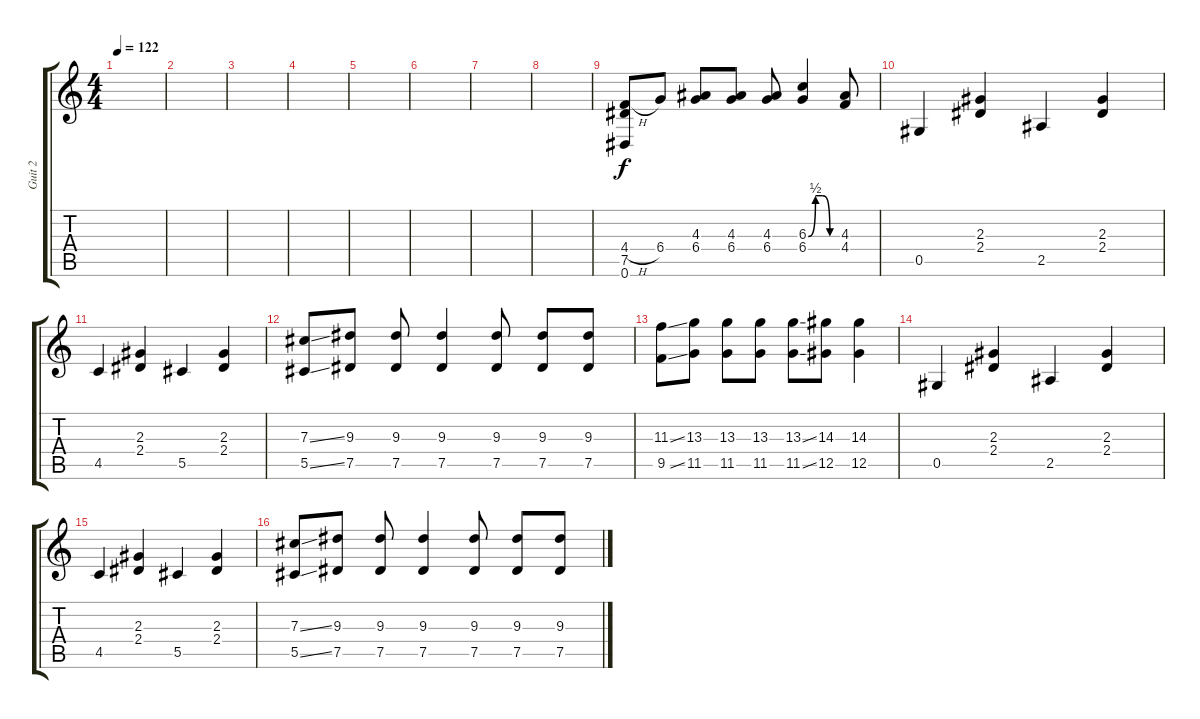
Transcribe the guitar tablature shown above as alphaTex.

\track ("Guit 2" "Guit 2") {instrument distortionguitar}
\staff {score tabs}
\tuning (Eb4 Bb3 Gb3 Db3 Ab2 Eb2) {hide}
\ts (4 4)
\tempo 122
\clef g2
\ks c
|
|
|
|
|
|
|
|
(4.4{h} 7.5 0.6).8 6.4.8 (4.3 6.4).8 (4.3 6.4).8 (4.3 6.4).8 (6.3{be (custom 0 0 15 2 30 2 45 0 60 0)} 6.4).4 (4.3 4.4).8 |
0.5.4 (2.3 2.4).4 2.5.4 (2.3 2.4).4 |
4.5.4 (2.3 2.4).4 5.5.4 (2.3 2.4).4 |
(7.3{ss} 5.5{ss}).8 (9.3 7.5).8 (9.3 7.5).8 (9.3 7.5).4 (9.3 7.5).8 (9.3 7.5).8 (9.3 7.5).8 |
(11.3{ss} 9.5{ss}).8 (13.3 11.5).8 (13.3 11.5).8 (13.3 11.5).8 (13.3{ss} 11.5{ss}).8 (14.3 12.5).8 (14.3 12.5).4 |
0.5.4 (2.3 2.4).4 2.5.4 (2.3 2.4).4 |
4.5.4 (2.3 2.4).4 5.5.4 (2.3 2.4).4 |
(7.3{ss} 5.5{ss}).8 (9.3 7.5).8 (9.3 7.5).8 (9.3 7.5).4 (9.3 7.5).8 (9.3 7.5).8 (9.3 7.5).8
